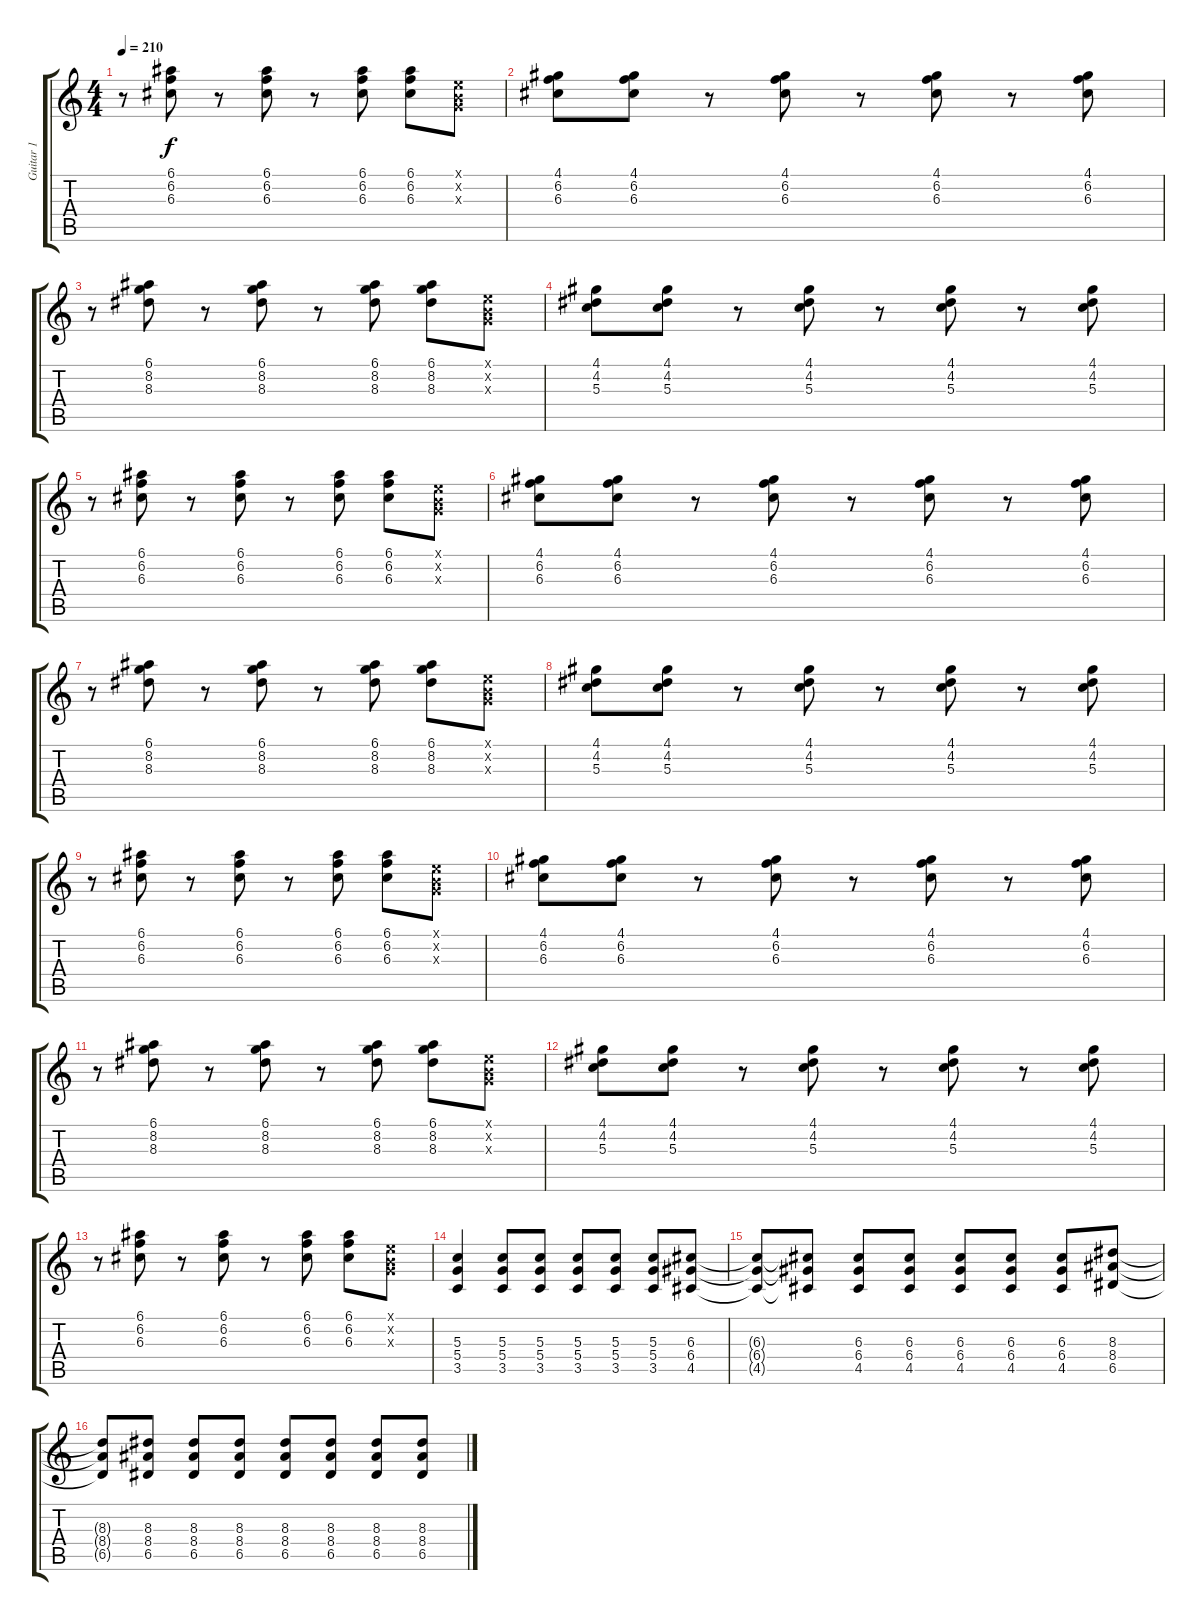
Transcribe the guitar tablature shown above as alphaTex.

\track ("Guitar 1" "Guitar 1") {instrument electricguitarclean}
\staff {score tabs}
\tuning (E4 B3 G3 D3 A2 E2) {hide}
\ts (4 4)
\tempo 210
\clef g2
\ks c
r.8{dy f} (6.1 6.2 6.3).8 r.8 (6.1 6.2 6.3).8 r.8 (6.1 6.2 6.3).8 (6.1 6.2 6.3).8 (0.1{x} 0.2{x} 0.3{x}).8 |
(4.1 6.2 6.3).8 (4.1 6.2 6.3).8 r.8 (4.1 6.2 6.3).8 r.8 (4.1 6.2 6.3).8 r.8 (4.1 6.2 6.3).8 |
r.8 (6.1 8.2 8.3).8 r.8 (6.1 8.2 8.3).8 r.8 (6.1 8.2 8.3).8 (6.1 8.2 8.3).8 (0.1{x} 0.2{x} 0.3{x}).8 |
(4.1 4.2 5.3).8{instrument electricguitarclean} (4.1 4.2 5.3).8 r.8 (4.1 4.2 5.3).8 r.8 (4.1 4.2 5.3).8 r.8 (4.1 4.2 5.3).8 |
r.8 (6.1 6.2 6.3).8 r.8 (6.1 6.2 6.3).8 r.8 (6.1 6.2 6.3).8 (6.1 6.2 6.3).8 (0.1{x} 0.2{x} 0.3{x}).8 |
(4.1 6.2 6.3).8 (4.1 6.2 6.3).8 r.8 (4.1 6.2 6.3).8 r.8 (4.1 6.2 6.3).8 r.8 (4.1 6.2 6.3).8 |
r.8 (6.1 8.2 8.3).8 r.8 (6.1 8.2 8.3).8 r.8 (6.1 8.2 8.3).8 (6.1 8.2 8.3).8 (0.1{x} 0.2{x} 0.3{x}).8 |
(4.1 4.2 5.3).8{instrument electricguitarclean} (4.1 4.2 5.3).8 r.8 (4.1 4.2 5.3).8 r.8 (4.1 4.2 5.3).8 r.8 (4.1 4.2 5.3).8 |
r.8 (6.1 6.2 6.3).8 r.8 (6.1 6.2 6.3).8 r.8 (6.1 6.2 6.3).8 (6.1 6.2 6.3).8 (0.1{x} 0.2{x} 0.3{x}).8 |
(4.1 6.2 6.3).8 (4.1 6.2 6.3).8 r.8 (4.1 6.2 6.3).8 r.8 (4.1 6.2 6.3).8 r.8 (4.1 6.2 6.3).8 |
r.8 (6.1 8.2 8.3).8 r.8 (6.1 8.2 8.3).8 r.8 (6.1 8.2 8.3).8 (6.1 8.2 8.3).8 (0.1{x} 0.2{x} 0.3{x}).8 |
(4.1 4.2 5.3).8{instrument electricguitarclean} (4.1 4.2 5.3).8 r.8 (4.1 4.2 5.3).8 r.8 (4.1 4.2 5.3).8 r.8 (4.1 4.2 5.3).8 |
r.8 (6.1 6.2 6.3).8 r.8 (6.1 6.2 6.3).8 r.8 (6.1 6.2 6.3).8 (6.1 6.2 6.3).8 (0.1{x} 0.2{x} 0.3{x}).8 |
(5.3 5.4 3.5).4{instrument distortionguitar} (5.3 5.4 3.5).8 (5.3 5.4 3.5).8 (5.3 5.4 3.5).8 (5.3 5.4 3.5).8 (5.3 5.4 3.5).8 (6.3 6.4 4.5).8 |
(6.3{t} 6.4{t} 4.5{t}).8 (6.3{t} 6.4{t} 4.5{t}).8 (6.3 6.4 4.5).8 (6.3 6.4 4.5).8 (6.3 6.4 4.5).8 (6.3 6.4 4.5).8 (6.3 6.4 4.5).8 (8.3 8.4 6.5).8 |
(8.3{t} 8.4{t} 6.5{t}).8 (8.3 8.4 6.5).8 (8.3 8.4 6.5).8 (8.3 8.4 6.5).8 (8.3 8.4 6.5).8 (8.3 8.4 6.5).8 (8.3 8.4 6.5).8 (8.3 8.4 6.5).8
